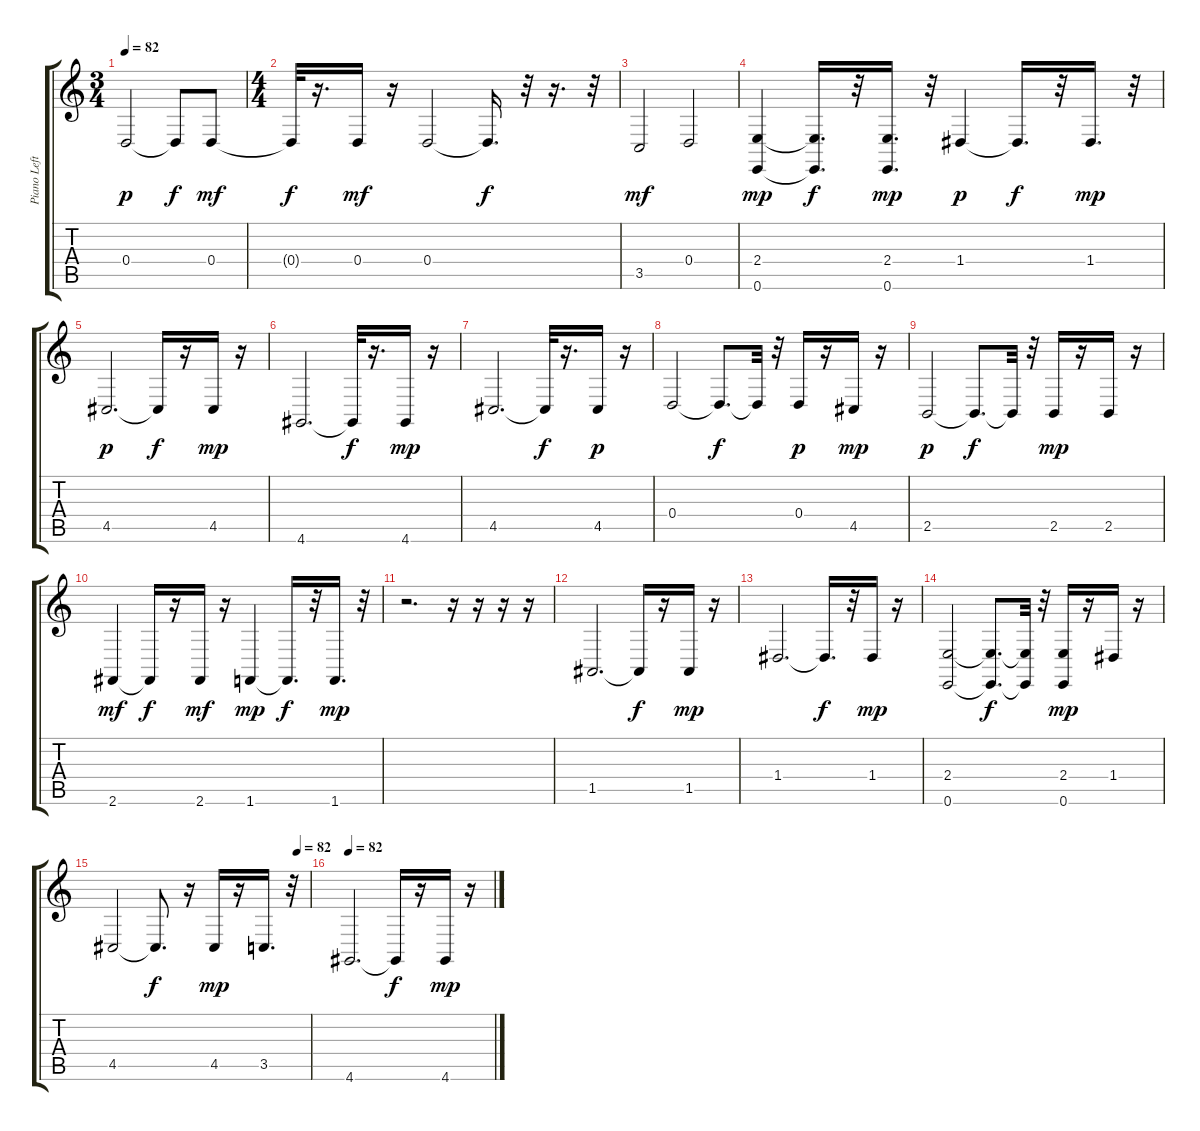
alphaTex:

\track ("Piano Left Hand" "Piano Left") {instrument acousticgrandpiano}
\staff {score tabs}
\tuning (E4 B3 G3 D3 A2 E2) {hide}
\ts (3 4)
\tempo 82
\clef g2
\ks c
0.4.2{dy p} 0.4{t}.8{dy f} 0.4.8{dy mf} |
\ts (4 4)
0.4{t}.32{dy f} r.16{d} 0.4.16{dy mf} r.16 0.4.2 0.4{t}.16{d dy f} r.32 r.16{d} r.32 |
3.5.2{dy mf} 0.4.2 |
(2.4 0.6).4{dy mp} (2.4{t} 0.6{t}).16{d dy f} r.32 (2.4 0.6).16{d dy mp} r.32 1.4.4{dy p} 1.4{t}.16{d dy f} r.32 1.4.16{d dy mp} r.32 |
4.5.2{d dy p} 4.5{t}.16{dy f} r.16 4.5.16{dy mp} r.16 |
4.6.2{d} 4.6{t}.32{dy f} r.16{d} 4.6.16{dy mp} r.16 |
4.5.2{d} 4.5{t}.32{dy f} r.16{d} 4.5.16{dy p} r.16 |
0.4.2 0.4{t}.8{d dy f} 0.4{t}.32 r.32 0.4.16{dy p} r.16 4.5.16{dy mp} r.16 |
2.5.2{dy p} 2.5{t}.8{d dy f} 2.5{t}.32 r.32 2.5.16{dy mp} r.16 2.5.16 r.16 |
2.6.4{dy mf} 2.6{t}.16{dy f} r.16 2.6.16{dy mf} r.16 1.6.4{dy mp} 1.6{t}.16{d dy f} r.32 1.6.16{d dy mp} r.32 |
r.2{d} r.16 r.16 r.16 r.16 |
1.5.2{d} 1.5{t}.16{dy f} r.16 1.5.16{dy mp} r.16 |
1.4.2{d} 1.4{t}.16{d dy f} r.32 1.4.16{dy mp} r.16 |
(2.4 0.6).2 (2.4{t} 0.6{t}).8{d dy f} (2.4{t} 0.6{t}).32 r.32 (2.4 0.6).16{dy mp} r.16 1.4.16 r.16 |
\tempo (82 0.9375)
4.5.2 4.5{t}.8{d dy f} r.16 4.5.16{dy mp} r.16 3.5.16{d} r.32 |
\tempo 82
4.6.2{d} 4.6{t}.16{dy f} r.16 4.6.16{dy mp} r.16
